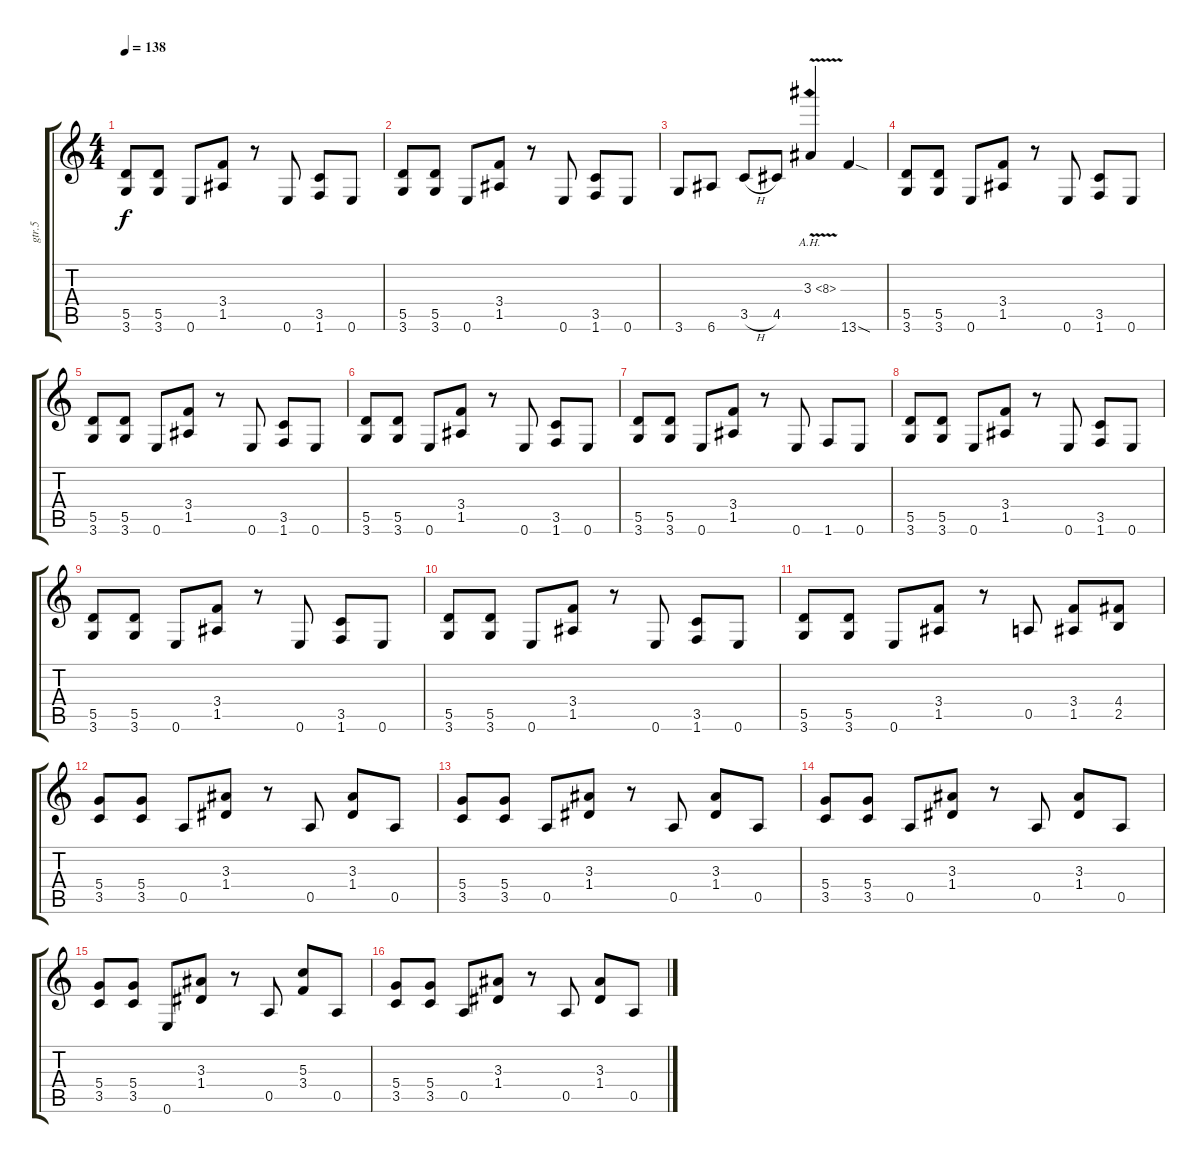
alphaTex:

\track ("gtr.5" "gtr.5") {instrument overdrivenguitar}
\staff {score tabs}
\tuning (E4 B3 G3 D3 A2 E2) {hide}
\ts (4 4)
\tempo 138
\clef g2
\ks c
(5.5 3.6).8{dy f} (5.5 3.6).8 0.6.8 (3.4 1.5).8 r.8 0.6.8 (3.5 1.6).8 0.6.8 |
(5.5 3.6).8 (5.5 3.6).8 0.6.8 (3.4 1.5).8 r.8 0.6.8 (3.5 1.6).8 0.6.8 |
3.6.8 6.6.8 3.5{h}.8 4.5.8 3.3{ah 5 v}.4 13.6{sod}.4 |
(5.5 3.6).8 (5.5 3.6).8 0.6.8 (3.4 1.5).8 r.8 0.6.8 (3.5 1.6).8 0.6.8 |
(5.5 3.6).8 (5.5 3.6).8 0.6.8 (3.4 1.5).8 r.8 0.6.8 (3.5 1.6).8 0.6.8 |
(5.5 3.6).8 (5.5 3.6).8 0.6.8 (3.4 1.5).8 r.8 0.6.8 (3.5 1.6).8 0.6.8 |
(5.5 3.6).8 (5.5 3.6).8 0.6.8 (3.4 1.5).8 r.8 0.6.8 1.6.8 0.6.8 |
(5.5 3.6).8 (5.5 3.6).8 0.6.8 (3.4 1.5).8 r.8 0.6.8 (3.5 1.6).8 0.6.8 |
(5.5 3.6).8 (5.5 3.6).8 0.6.8 (3.4 1.5).8 r.8 0.6.8 (3.5 1.6).8 0.6.8 |
(5.5 3.6).8 (5.5 3.6).8 0.6.8 (3.4 1.5).8 r.8 0.6.8 (3.5 1.6).8 0.6.8 |
(5.5 3.6).8 (5.5 3.6).8 0.6.8 (3.4 1.5).8 r.8 0.5.8 (3.4 1.5).8 (4.4 2.5).8 |
(5.4 3.5).8 (5.4 3.5).8 0.5.8 (3.3 1.4).8 r.8 0.5.8 (3.3 1.4).8 0.5.8 |
(5.4 3.5).8 (5.4 3.5).8 0.5.8 (3.3 1.4).8 r.8 0.5.8 (3.3 1.4).8 0.5.8 |
(5.4 3.5).8 (5.4 3.5).8 0.5.8 (3.3 1.4).8 r.8 0.5.8 (3.3 1.4).8 0.5.8 |
(5.4 3.5).8 (5.4 3.5).8 0.6.8 (3.3 1.4).8 r.8 0.5.8 (5.3 3.4).8 0.5.8 |
(5.4 3.5).8 (5.4 3.5).8 0.5.8 (3.3 1.4).8 r.8 0.5.8 (3.3 1.4).8 0.5.8
